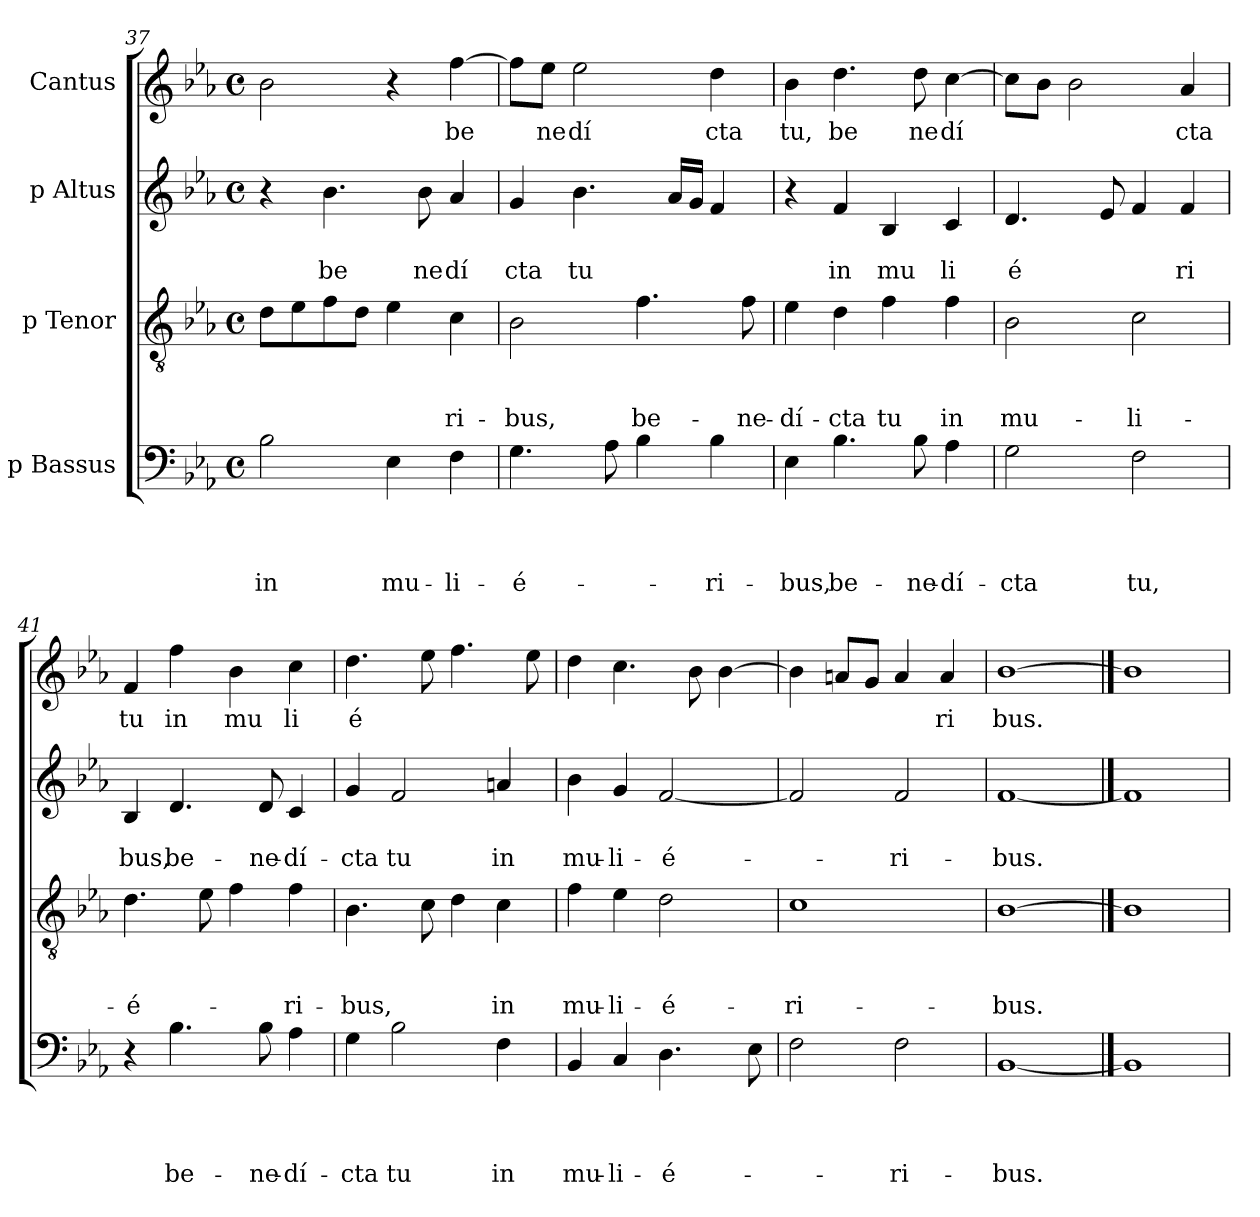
**kern	**text	**text	**text	**text	**kern	**text	**text	**text	**kern	**text	**text	**kern	**text
*part4	*part4	*part4	*part4	*part4	*part3	*part3	*part3	*part3	*part2	*part2	*part2	*part1	*part1
*staff4	*staff4	*staff4	*staff4	*staff4	*staff3	*staff3	*staff3	*staff3	*staff2	*staff2	*staff2	*staff1	*staff1
*I"p Bassus	*	*	*	*	*I"p Tenor	*	*	*	*I"p Altus	*	*	*I"Cantus	*
*clefF4	*	*	*	*	*clefGv2	*	*	*	*clefG2	*	*	*clefG2	*
*k[b-e-a-]	*	*	*	*	*k[b-e-a-]	*	*	*	*k[b-e-a-]	*	*	*k[b-e-a-]	*
*E-:	*	*	*	*	*E-:	*	*	*	*E-:	*	*	*E-:	*
*M4/4	*	*	*	*	*M4/4	*	*	*	*M4/4	*	*	*M4/4	*
*met(c)	*	*	*	*	*met(c)	*	*	*	*met(c)	*	*	*met(c)	*
=37	=37	=37	=37	=37	=37	=37	=37	=37	=37	=37	=37	=37	=37
!	!	!	!	!LO:LY:b	!	!	!	!	!	!	!	!	!
2B-\	.	.	.	in	8d\L	.	.	.	4r	.	.	2b-\	.
.	.	.	.	.	8e-\	.	.	.	.	.	.	.	.
!	!	!	!	!	!	!	!	!	!	!	!LO:LY:b	!	!
.	.	.	.	.	8f\	.	.	.	4.b-\	.	be	.	.
.	.	.	.	.	8d\J	.	.	.	.	.	.	.	.
!	!	!	!	!LO:LY:b	!	!	!	!	!	!	!	!	!
4E-\	.	.	.	mu-	4e-\	.	.	.	.	.	.	4r	.
!	!	!	!	!	!	!	!	!	!	!	!LO:LY:b	!	!
.	.	.	.	.	.	.	.	.	8b-\	.	ne	.	.
!	!	!	!	!LO:LY:b	!	!	!	!LO:LY:b	!	!	!LO:LY:b	!	!LO:LY:b
4F\	.	.	.	-li-	4c\	.	.	-ri-	4a-/	.	dí	[>4ff\	be
=38	=38	=38	=38	=38	=38	=38	=38	=38	=38	=38	=38	=38	=38
!	!	!	!	!LO:LY:b	!	!	!	!LO:LY:b	!	!	!LO:LY:b	!	!
4.G\	.	.	.	-é-	2B-\	.	.	-bus,	4g/	.	cta	8ff\L]	.
!	!	!	!	!	!	!	!	!	!	!	!	!	!LO:LY:b
.	.	.	.	.	.	.	.	.	.	.	.	8ee-\J	ne
!	!	!	!	!	!	!	!	!	!	!	!LO:LY:b	!	!LO:LY:b
.	.	.	.	.	.	.	.	.	4.b-\	.	tu	2ee-\	dí
8A-\	.	.	.	.	.	.	.	.	.	.	.	.	.
!	!	!	!	!	!	!	!	!LO:LY:b	!	!	!	!	!
4B-\	.	.	.	.	4.f\	.	.	be-	.	.	.	.	.
.	.	.	.	.	.	.	.	.	16a-/LL	.	.	.	.
.	.	.	.	.	.	.	.	.	16g/JJ	.	.	.	.
!	!	!	!	!LO:LY:b	!	!	!	!	!	!	!	!	!LO:LY:b
4B-\	.	.	.	-ri-	.	.	.	.	4f/	.	.	4dd\	cta
!	!	!	!	!	!	!	!	!LO:LY:b	!	!	!	!	!
.	.	.	.	.	8f\	.	.	-ne-	.	.	.	.	.
=39	=39	=39	=39	=39	=39	=39	=39	=39	=39	=39	=39	=39	=39
!	!	!	!	!LO:LY:b	!	!	!	!LO:LY:b	!	!	!	!	!LO:LY:b
4E-\	.	.	.	-bus,	4e-\	.	.	-dí-	4r	.	.	4b-\	tu,
!	!	!	!	!LO:LY:b	!	!	!	!LO:LY:b	!	!	!LO:LY:b	!	!LO:LY:b
4.B-\	.	.	.	be-	4d\	.	.	-cta	4f/	.	in	4.dd\	be
!	!	!	!	!	!	!	!	!LO:LY:b	!	!	!LO:LY:b	!	!
.	.	.	.	.	4f\	.	.	tu	4B-/	.	mu	.	.
!	!	!	!	!LO:LY:b	!	!	!	!	!	!	!	!	!LO:LY:b
8B-\	.	.	.	-ne-	.	.	.	.	.	.	.	8dd\	ne
!	!	!	!	!LO:LY:b	!	!	!	!LO:LY:b	!	!	!LO:LY:b	!	!LO:LY:b
4A-\	.	.	.	-dí-	4f\	.	.	in	4c/	.	li	[>4cc\	dí
=40	=40	=40	=40	=40	=40	=40	=40	=40	=40	=40	=40	=40	=40
!	!	!	!	!LO:LY:b	!	!	!	!LO:LY:b	!	!	!LO:LY:b	!	!
2G\	.	.	.	-cta	2B-\	.	.	mu-	4.d/	.	é	8cc\L]	.
.	.	.	.	.	.	.	.	.	.	.	.	8b-\J	.
.	.	.	.	.	.	.	.	.	.	.	.	2b-\	.
.	.	.	.	.	.	.	.	.	8e-/	.	.	.	.
!	!	!	!	!LO:LY:b	!	!	!	!LO:LY:b	!	!	!	!	!
2F\	.	.	.	tu,	2c\	.	.	-li-	4f/	.	.	.	.
!	!	!	!	!	!	!	!	!	!	!	!LO:LY:b	!	!LO:LY:b
.	.	.	.	.	.	.	.	.	4f/	.	ri	4a-/	cta
!!LO:LB:g=z
=41	=41	=41	=41	=41	=41	=41	=41	=41	=41	=41	=41	=41	=41
!	!	!	!	!	!	!	!	!LO:LY:b	!	!	!LO:LY:b	!	!LO:LY:b
4r	.	.	.	.	4.d\	.	.	-é-	4B-/	.	bus,	4f/	tu
!	!	!	!	!LO:LY:b	!	!	!	!	!	!	!LO:LY:b	!	!LO:LY:b
4.B-\	.	.	.	be-	.	.	.	.	4.d/	.	be-	4ff\	in
.	.	.	.	.	8e-\	.	.	.	.	.	.	.	.
!	!	!	!	!	!	!	!	!	!	!	!	!	!LO:LY:b
.	.	.	.	.	4f\	.	.	.	.	.	.	4b-\	mu
!	!	!	!	!LO:LY:b	!	!	!	!	!	!	!LO:LY:b	!	!
8B-\	.	.	.	-ne-	.	.	.	.	8d/	.	-ne-	.	.
!	!	!	!	!LO:LY:b	!	!	!	!LO:LY:b	!	!	!LO:LY:b	!	!LO:LY:b
4A-\	.	.	.	-dí-	4f\	.	.	-ri-	4c/	.	-dí-	4cc\	li
=42	=42	=42	=42	=42	=42	=42	=42	=42	=42	=42	=42	=42	=42
!	!	!	!	!LO:LY:b	!	!	!	!LO:LY:b	!	!	!LO:LY:b	!	!LO:LY:b
4G\	.	.	.	-cta	4.B-\	.	.	-bus,	4g/	.	-cta	4.dd\	é
!	!	!	!	!LO:LY:b	!	!	!	!	!	!	!LO:LY:b	!	!
2B-\	.	.	.	tu	.	.	.	.	2f/	.	tu	.	.
.	.	.	.	.	8c\	.	.	.	.	.	.	8ee-\	.
.	.	.	.	.	4d\	.	.	.	.	.	.	4.ff\	.
!	!	!	!	!LO:LY:b	!	!	!	!LO:LY:b	!	!	!LO:LY:b	!	!
4F\	.	.	.	in	4c\	.	.	in	4an/	.	in	.	.
.	.	.	.	.	.	.	.	.	.	.	.	8ee-\	.
=43	=43	=43	=43	=43	=43	=43	=43	=43	=43	=43	=43	=43	=43
!	!	!	!	!LO:LY:b	!	!	!	!LO:LY:b	!	!	!LO:LY:b	!	!
4BB-/	.	.	.	mu-	4f\	.	.	mu-	4b-\	.	mu-	4dd\	.
!	!	!	!	!LO:LY:b	!	!	!	!LO:LY:b	!	!	!LO:LY:b	!	!
4C/	.	.	.	-li-	4e-\	.	.	-li-	4g/	.	-li-	4.cc\	.
!	!	!	!	!LO:LY:b	!	!	!	!LO:LY:b	!	!	!LO:LY:b	!	!
4.D\	.	.	.	-é-	2d\	.	.	-é-	[<2f/	.	-é-	.	.
.	.	.	.	.	.	.	.	.	.	.	.	8b-\	.
.	.	.	.	.	.	.	.	.	.	.	.	[>4b-\	.
8E-\	.	.	.	.	.	.	.	.	.	.	.	.	.
=44	=44	=44	=44	=44	=44	=44	=44	=44	=44	=44	=44	=44	=44
!	!	!	!	!	!	!	!	!LO:LY:b	!	!	!	!	!
2F\	.	.	.	.	1c	.	.	-ri-	2f/]	.	.	4b-\]	.
.	.	.	.	.	.	.	.	.	.	.	.	8an/L	.
.	.	.	.	.	.	.	.	.	.	.	.	8g/J	.
!	!	!	!	!LO:LY:b	!	!	!	!	!	!	!LO:LY:b	!	!
2F\	.	.	.	-ri-	.	.	.	.	2f/	.	-ri-	4a/	.
!	!	!	!	!	!	!	!	!	!	!	!	!	!LO:LY:b
.	.	.	.	.	.	.	.	.	.	.	.	4a/	ri
=45	=45	=45	=45	=45	=45	=45	=45	=45	=45	=45	=45	=45	=45
!	!	!	!	!LO:LY:b	!	!	!	!LO:LY:b	!	!	!LO:LY:b	!	!LO:LY:b
[1BB-	.	.	.	-bus.	[1B-	.	.	-bus.	[1f	.	-bus.	[1b-	bus.
==46	==46	==46	==46	==46	==46	==46	==46	==46	==46	==46	==46	==46	==46
1BB-]	.	.	.	.	1B-]	.	.	.	1f]	.	.	1b-]	.
=	=	=	=	=	=	=	=	=	=	=	=	=	=
*-	*-	*-	*-	*-	*-	*-	*-	*-	*-	*-	*-	*-	*-
